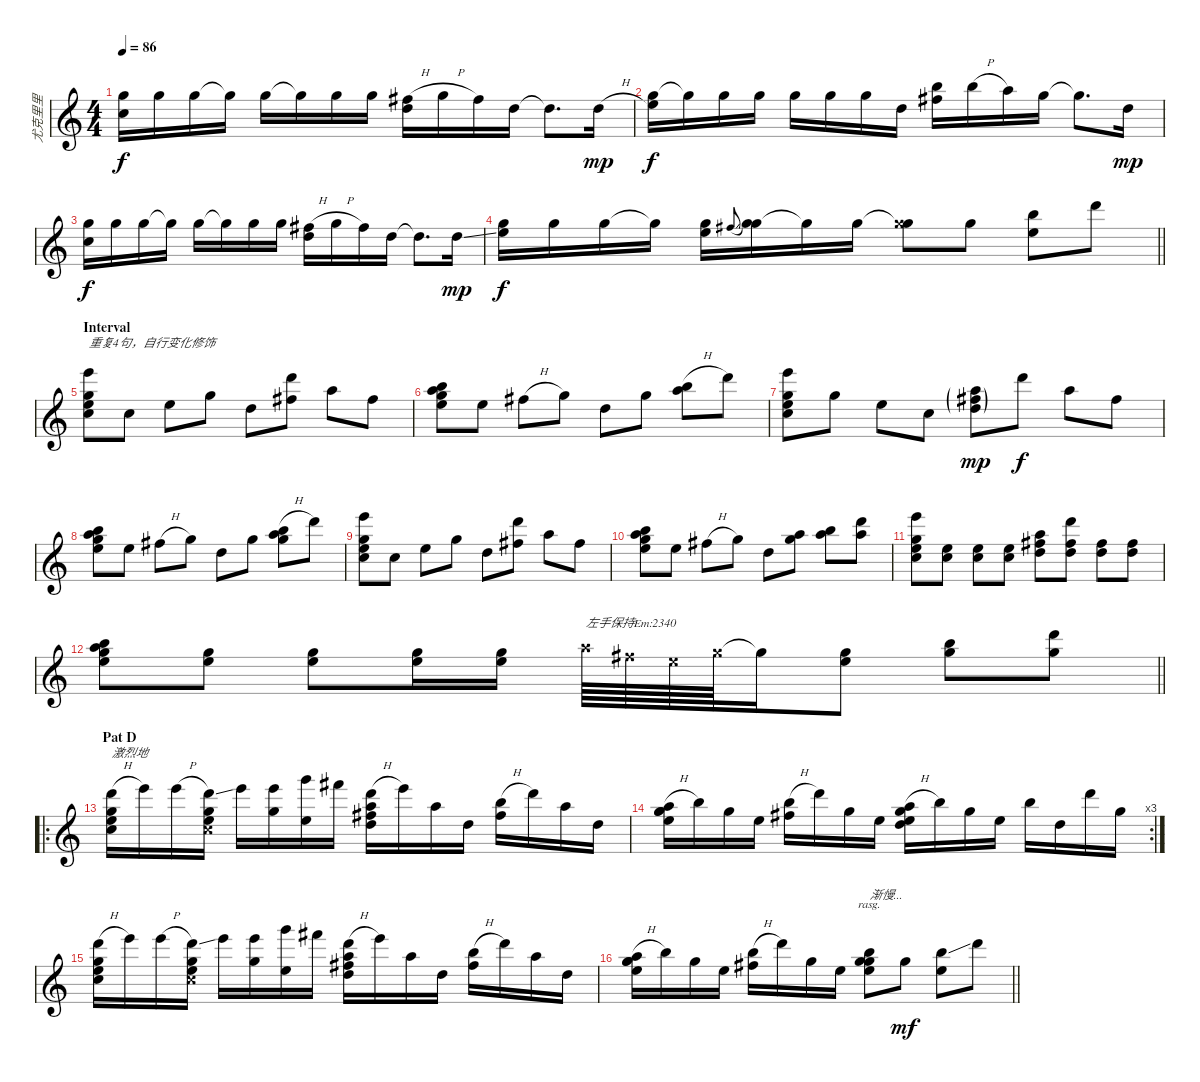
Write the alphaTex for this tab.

\track ("尤克里里" "尤克里里") {instrument acousticguitarnylon}
\staff {score}
\tuning (A4 E4 C4 G4) {hide}
\ts (4 4)
\tempo 86
\clef g2
\ks c
(3.2 0.3).16{dy f} 3.2.16 3.2.16 3.2{t}.16 3.2.16 3.2{t}.16 3.2.16 3.2.16 (2.2{h} 2.3).16 3.2{h}.16 2.2.16 2.3.16 2.3{t}.8{d} 2.3{h}.16{dy mp} |
(3.2 4.3).16{dy f} 3.2{t}.16 3.2.16 3.2.16 3.2.16 3.2.16 3.2.16 2.3.16 (2.1 2.2).16 2.1{h}.16 0.1.16 0.4.16 0.4{t}.8{d} 2.3.16{dy mp} |
(3.2 0.3).16{dy f} 3.2.16 3.2.16 3.2{t}.16 3.2.16 3.2{t}.16 3.2.16 3.2.16 (2.2{h} 2.3).16 3.2{h}.16 2.2.16 2.3.16 2.3{t}.8{d} 2.3{ss}.16{dy mp} |
\barLineRight lightlight
(3.2 4.3).16{dy f} 3.2.16 3.2.16 3.2{t}.16 (3.2 4.3).16 2.2{sl}.8{gr onbeat} (3.2 0.4).16 3.2{t}.16 3.2.16 (3.2{t} 0.4{x}).8 0.4.8 (2.1 0.2).8 5.1.8 |
\section ("" "Interval")
(7.1 0.2 0.3 0.4).8{txt "重复4句，自行变化修饰"} 0.3.8 0.2.8 0.4.8 2.3.8 (5.1 2.2).8 2.4.8 2.2.8 |
(2.1 3.2 4.3 2.4).8 4.3.8 2.2{h}.8 3.2.8 2.3.8 3.2.8 (2.1{h} 2.4).8 5.1.8 |
(7.1 0.2 0.3 0.4).8 0.4.8 0.2.8 0.3.8 (2.2{g} 2.3{g} 2.4{g}).8{dy mp} 5.1.8{dy f} 2.4.8 2.2.8 |
(2.1 3.2 4.3 2.4).8 4.3.8 2.2{h}.8 3.2.8 2.3.8 3.2.8 (2.1{h} 3.2 2.4).8 5.1.8 |
(7.1 0.2 0.3 0.4).8 0.3.8 0.2.8 0.4.8 2.3.8 (5.1 2.2).8 2.4.8 2.2.8 |
(2.1 3.2 4.3 2.4).8 4.3.8 2.2{h}.8 3.2.8 2.3.8 (3.2 2.4).8 (2.1 2.4).8 (5.1 2.4).8 |
(7.1 0.2 0.3 0.4).8 (0.2 0.3).8 (0.2 0.3).8 (0.2 0.3).8 (2.2 2.3 2.4).8 (5.1 2.2 2.3).8 (2.2 2.3).8 (2.2 2.3).8 |
\barLineRight lightlight
(2.1 3.2 4.3 2.4).8 (3.2 4.3).8 (3.2 4.3).8 (3.2 4.3).16 (3.2 4.3).16 0.1{x}.64{txt "左手保持Em:2340"} 2.2{x}.64 4.3{x}.64 0.4{x}.64 0.4{t}.16 (0.2 0.4).8 (2.1 0.4).8 (5.1 0.4).8 |
\ro
\section ("" "Pat D")
(5.1{h} 0.2 0.3 0.4).16{bd 60 txt "激烈地"} 7.1.16 7.1{h}.16 (5.1{ss} 0.2 0.3{x} 0.4).16 7.1.16 (7.1 0.4).16 (10.1 0.2).16 9.1.16 (5.1{h} 2.2 2.3 2.4).16{bd 60} 7.1.16 2.4.16 2.3.16 (2.1{h} 2.2).16 5.1.16 2.4.16 2.3.16 |
\rc 3
(0.1{h} 3.2 4.3 0.4).16{bd 60} 2.1.16 0.4.16 4.3.16 (2.1{h} 2.2).16 5.1.16 0.4.16 4.3.16 (0.1{h} 0.2 2.3 0.4).16{bd 60} 2.1.16 0.4.16 0.2.16 2.1.16 2.3.16 5.1.16 0.4.16 |
(5.1{h} 0.2 0.3 0.4).16{bd 60} 7.1.16 7.1{h}.16 (5.1{ss} 0.2 0.3{x} 0.4).16 7.1.16 (7.1 0.4).16 (10.1 0.2).16 9.1.16 (5.1{h} 2.2 2.3 2.4).16{bd 60} 7.1.16 2.4.16 2.3.16 (2.1{h} 2.2).16 5.1.16 2.4.16 2.3.16 |
\barLineRight lightlight
(0.1{h} 3.2 4.3 0.4).16{bd 60} 2.1.16 0.4.16 4.3.16 (2.1{h} 2.2).16 5.1.16 0.4.16 4.3.16 (2.1 3.2 4.3 0.4).8{bd 60 rasg ii txt "渐慢..."} 0.4.8{dy mf} (2.1{ss} 0.2).8 5.1.8
